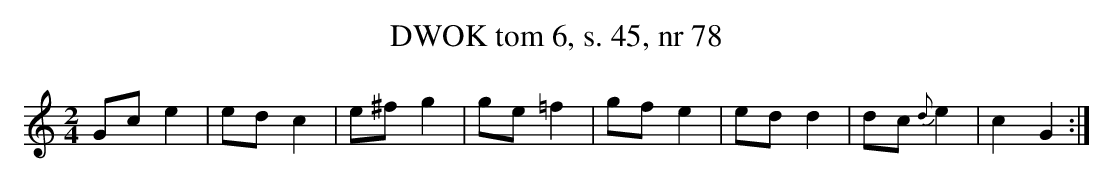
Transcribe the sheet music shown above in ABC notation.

X:1
T:DWOK tom 6, s. 45, nr 78
L:1/16
M:2/4
K:C
G2c2 e4|e2d2 c4|e2^f2 g4|g2e2 =f4|g2f2 e4|e2d2 d4|d2c2 {d }e4|c4 G4:|
